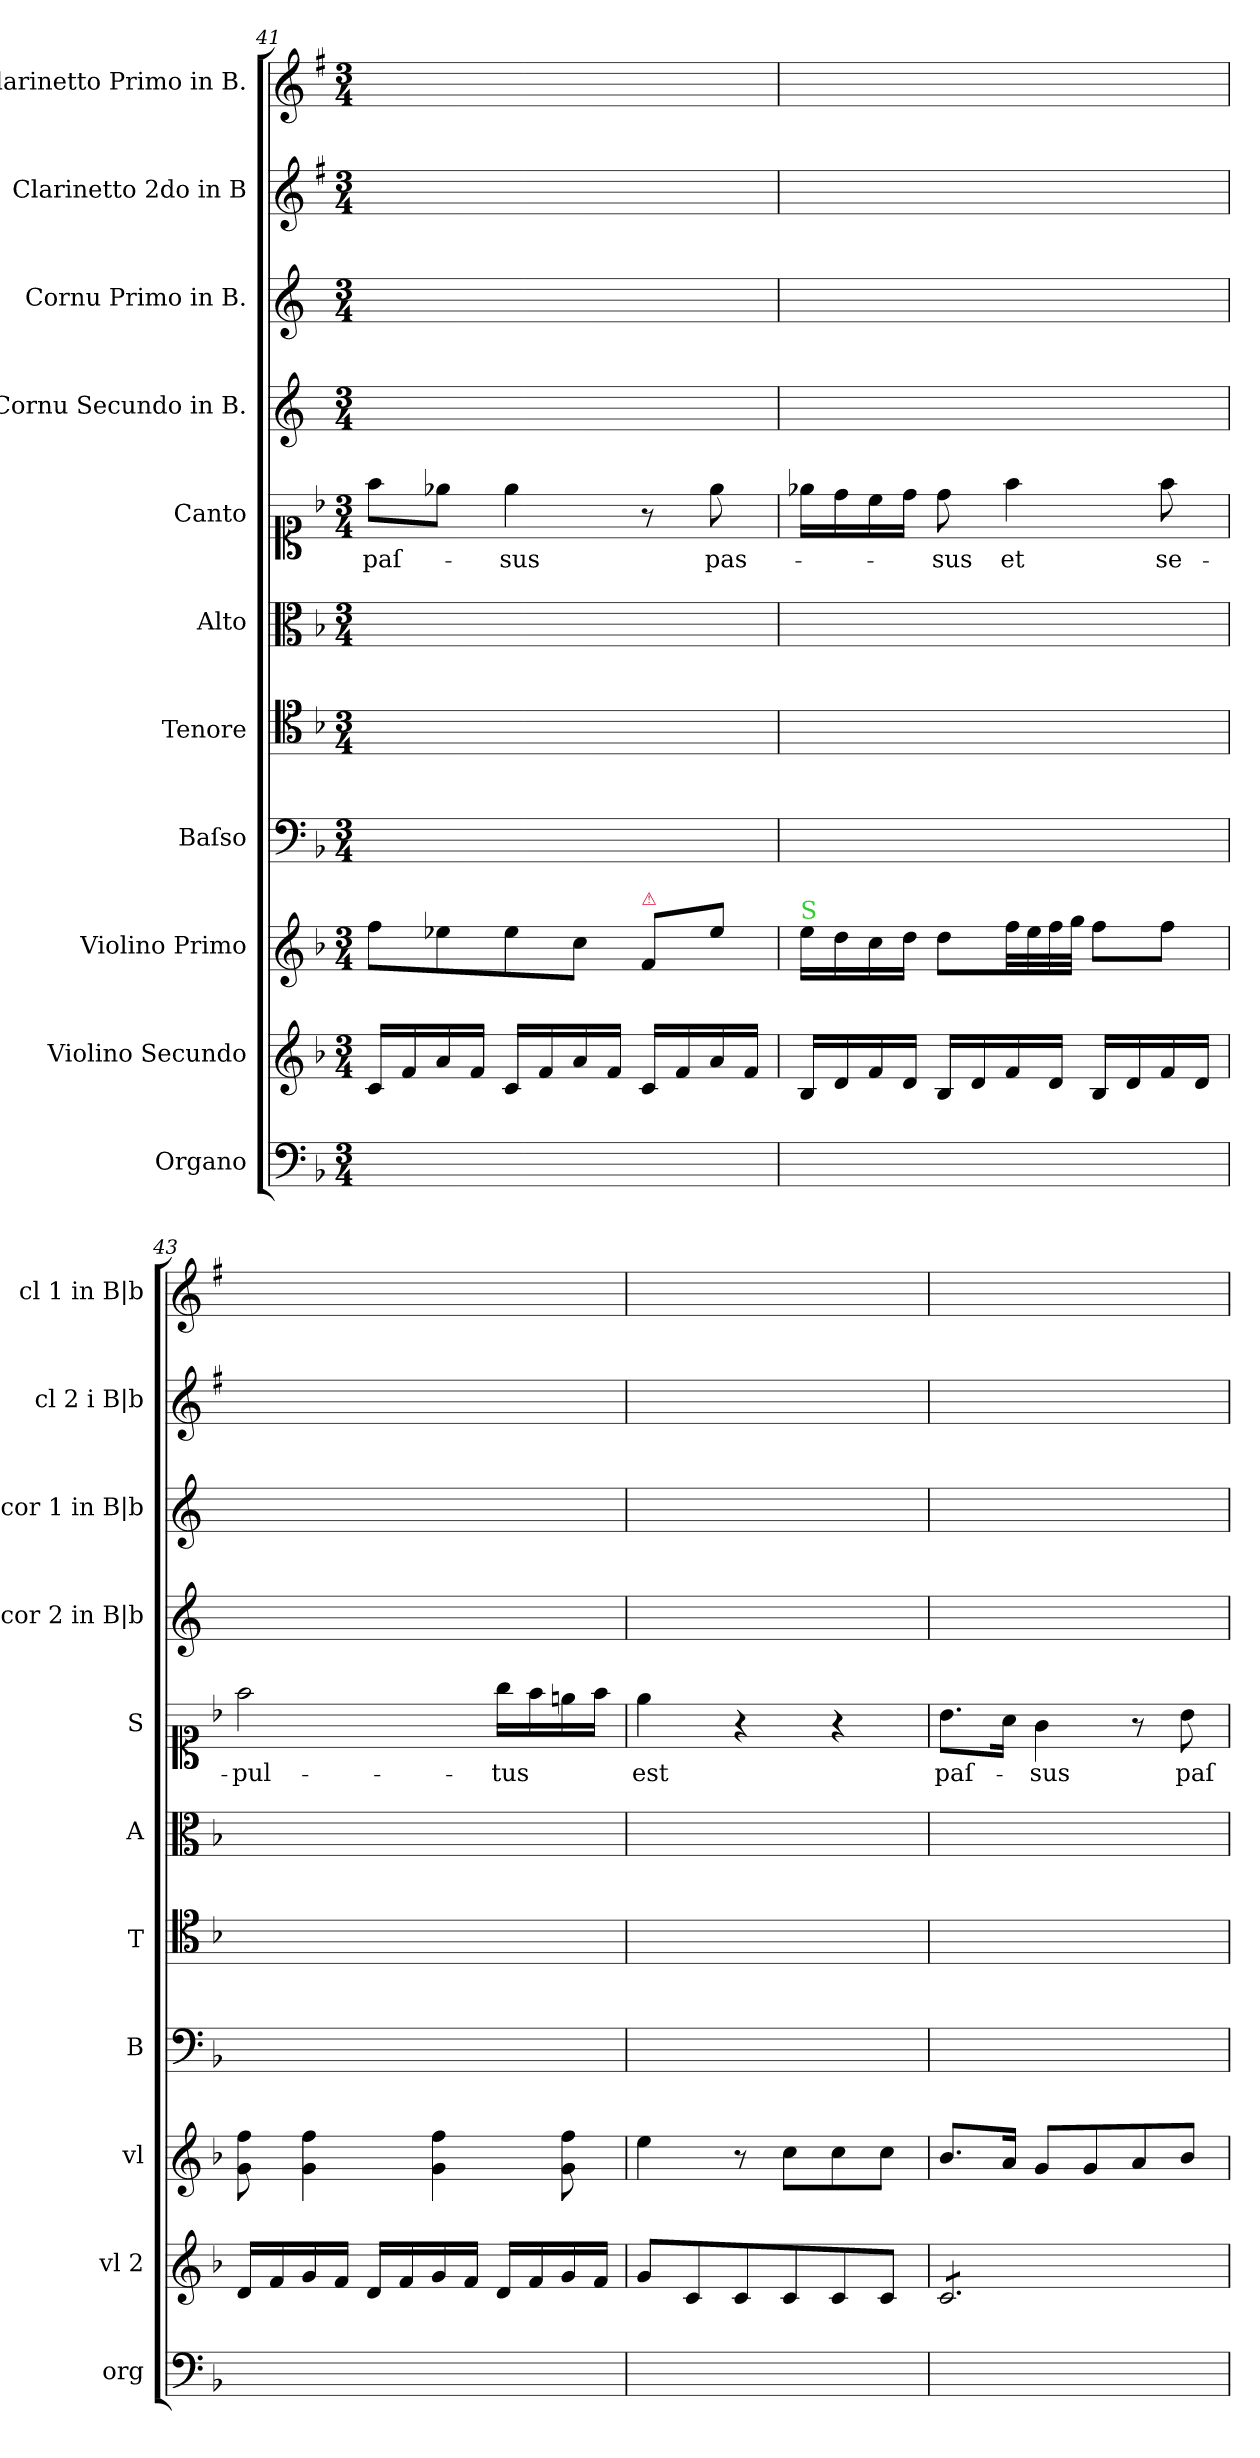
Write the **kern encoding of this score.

**kern	**kern	**kern	**kern	**kern	**kern	**kern	**text	**kern	**kern	**kern	**kern
*part11	*part10	*part9	*part8	*part7	*part6	*part5	*part5	*part4	*part3	*part2	*part1
*staff11	*staff10	*staff9	*staff8	*staff7	*staff6	*staff5	*staff5	*staff4	*staff3	*staff2	*staff1
*I"Organo	*I"Violino Secundo	*I"Violino Primo	*I"Baſso	*I"Tenore	*I"Alto	*I"Canto	*	*I"Cornu Secundo in B.	*I"Cornu Primo in B.	*I"Clarinetto 2do in B	*I"Clarinetto Primo in B.
*I'org	*I'vl 2	*I'vl	*I'B	*I'T	*I'A	*I'S	*	*I'cor 2 in B|b	*I'cor 1 in B|b	*I'cl 2 i B|b	*I'cl 1 in B|b
*clefF4	*clefG2	*clefG2	*clefF4	*clefC4	*clefC3	*clefC1	*	*clefG2	*clefG2	*clefG2	*clefG2
*	*	*	*	*	*	*	*	*ITrd4c7	*ITrd4c7	*ITrd1c2	*ITrd1c2
*k[b-]	*k[b-]	*k[b-]	*k[b-]	*k[b-]	*k[b-]	*k[b-]	*	*k[b-]	*k[b-]	*k[b-]	*k[b-]
*F:	*F:	*F:	*F:	*F:	*F:	*F:	*	*F:	*F:	*F:	*F:
*M3/4	*M3/4	*M3/4	*M3/4	*M3/4	*M3/4	*M3/4	*	*M3/4	*M3/4	*M3/4	*M3/4
=41	=41	=41	=41	=41	=41	=41	=41	=41	=41	=41	=41
2.ryy	16c/LL	8ff\L	2.ryy	2.ryy	2.ryy	8ff\L	paſ-	2.ryy	2.ryy	2.ryy	2.ryy
.	16f/	.	.	.	.	.	.	.	.	.	.
.	16a/	8ee-X\	.	.	.	8ee-X\J	.	.	.	.	.
.	16f/JJ	.	.	.	.	.	.	.	.	.	.
.	16c/LL	8ee-\	.	.	.	4ee-\	-sus	.	.	.	.
.	16f/	.	.	.	.	.	.	.	.	.	.
.	16a/	8cc\J	.	.	.	.	.	.	.	.	.
.	16f/JJ	.	.	.	.	.	.	.	.	.	.
!	!	!LO:TX:a:color=crimson:t=⚠	!	!	!	!	!	!	!	!	!
.	16c/LL	8f/L	.	.	.	8r	.	.	.	.	.
.	16f/	.	.	.	.	.	.	.	.	.	.
.	16a/	8ee-\J	.	.	.	8ee-\	pas-	.	.	.	.
.	16f/JJ	.	.	.	.	.	.	.	.	.	.
=42	=42	=42	=42	=42	=42	=42	=42	=42	=42	=42	=42
!	!	!LO:TX:a:color=limegreen:t=S	!	!	!	!	!	!	!	!	!
2.ryy	16B-/LL	16ee\LL	2.ryy	2.ryy	2.ryy	16ee-X\LL	.	2.ryy	2.ryy	2.ryy	2.ryy
.	16d/	16dd\	.	.	.	16dd\	.	.	.	.	.
.	16f/	16cc\	.	.	.	16cc\	.	.	.	.	.
.	16d/JJ	16dd\JJ	.	.	.	16dd\JJ	.	.	.	.	.
.	16B-/LL	8dd\L	.	.	.	8dd\	-sus	.	.	.	.
.	16d/	.	.	.	.	.	.	.	.	.	.
.	16f/	32ff\LL	.	.	.	4ff\	et	.	.	.	.
.	.	32ee\	.	.	.	.	.	.	.	.	.
.	16d/JJ	32ff\	.	.	.	.	.	.	.	.	.
.	.	32gg\JJJ	.	.	.	.	.	.	.	.	.
.	16B-/LL	8ff\L	.	.	.	.	.	.	.	.	.
.	16d/	.	.	.	.	.	.	.	.	.	.
.	16f/	8ff\J	.	.	.	8ff\	se-	.	.	.	.
.	16d/JJ	.	.	.	.	.	.	.	.	.	.
=43	=43	=43	=43	=43	=43	=43	=43	=43	=43	=43	=43
2.ryy	16d/LL	8g\ 8ff\	2.ryy	2.ryy	2.ryy	2ff\	-pul-	2.ryy	2.ryy	2.ryy	2.ryy
.	16f/	.	.	.	.	.	.	.	.	.	.
.	16g/	4g\ 4ff\	.	.	.	.	.	.	.	.	.
.	16f/JJ	.	.	.	.	.	.	.	.	.	.
.	16d/LL	.	.	.	.	.	.	.	.	.	.
.	16f/	.	.	.	.	.	.	.	.	.	.
.	16g/	4g\ 4ff\	.	.	.	.	.	.	.	.	.
.	16f/JJ	.	.	.	.	.	.	.	.	.	.
.	16d/LL	.	.	.	.	16gg\LL	-tus	.	.	.	.
.	16f/	.	.	.	.	16ff\	.	.	.	.	.
.	16g/	8g\ 8ff\	.	.	.	16een\	.	.	.	.	.
.	16f/JJ	.	.	.	.	16ff\JJ	.	.	.	.	.
=44	=44	=44	=44	=44	=44	=44	=44	=44	=44	=44	=44
2.ryy	8g/L	4ee\	2.ryy	2.ryy	2.ryy	4ee\	est	2.ryy	2.ryy	2.ryy	2.ryy
.	8c/	.	.	.	.	.	.	.	.	.	.
.	8c/	8r	.	.	.	4r	.	.	.	.	.
.	8c/	8cc\L	.	.	.	.	.	.	.	.	.
.	8c/	8cc\	.	.	.	4r	.	.	.	.	.
.	8c/J	8cc\J	.	.	.	.	.	.	.	.	.
=45	=45	=45	=45	=45	=45	=45	=45	=45	=45	=45	=45
*	*tremolo	*	*	*	*	*	*	*	*	*	*
2.ryy	8c/L	8.b-/L	2.ryy	2.ryy	2.ryy	8.b-\L	paſ-	2.ryy	2.ryy	2.ryy	2.ryy
.	8c/	.	.	.	.	.	.	.	.	.	.
.	.	16a/Jk	.	.	.	16a\Jk	.	.	.	.	.
.	8c/	8g/L	.	.	.	4g\	-sus	.	.	.	.
.	8c/	8g/	.	.	.	.	.	.	.	.	.
.	8c/	8a/	.	.	.	8r	.	.	.	.	.
!	!	!	!	!	!	!	!LO:LY:i	!	!	!	!
.	8c/J	8b-/J	.	.	.	8b-\	paſ-	.	.	.	.
*	*Xtremolo	*	*	*	*	*	*	*	*	*	*
=	=	=	=	=	=	=	=	=	=	=	=
*-	*-	*-	*-	*-	*-	*-	*-	*-	*-	*-	*-
